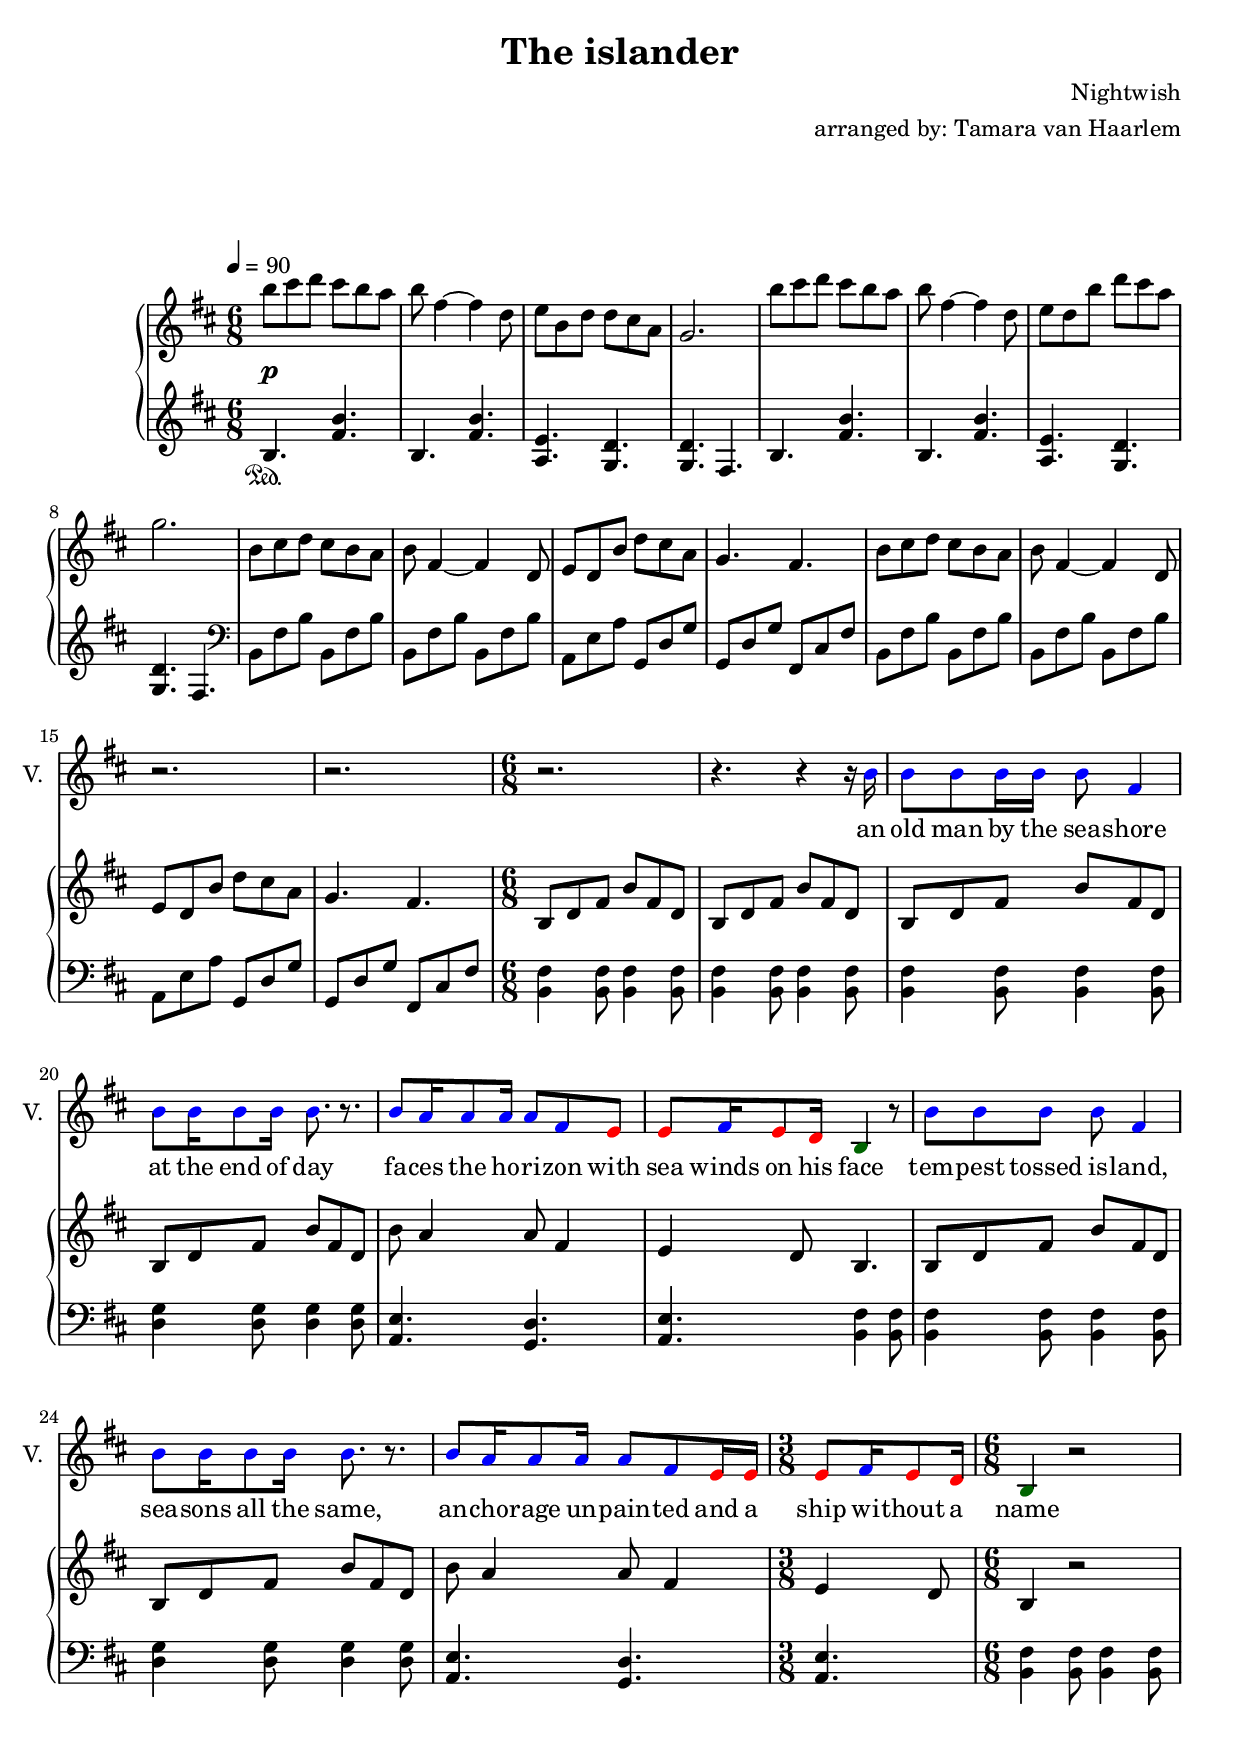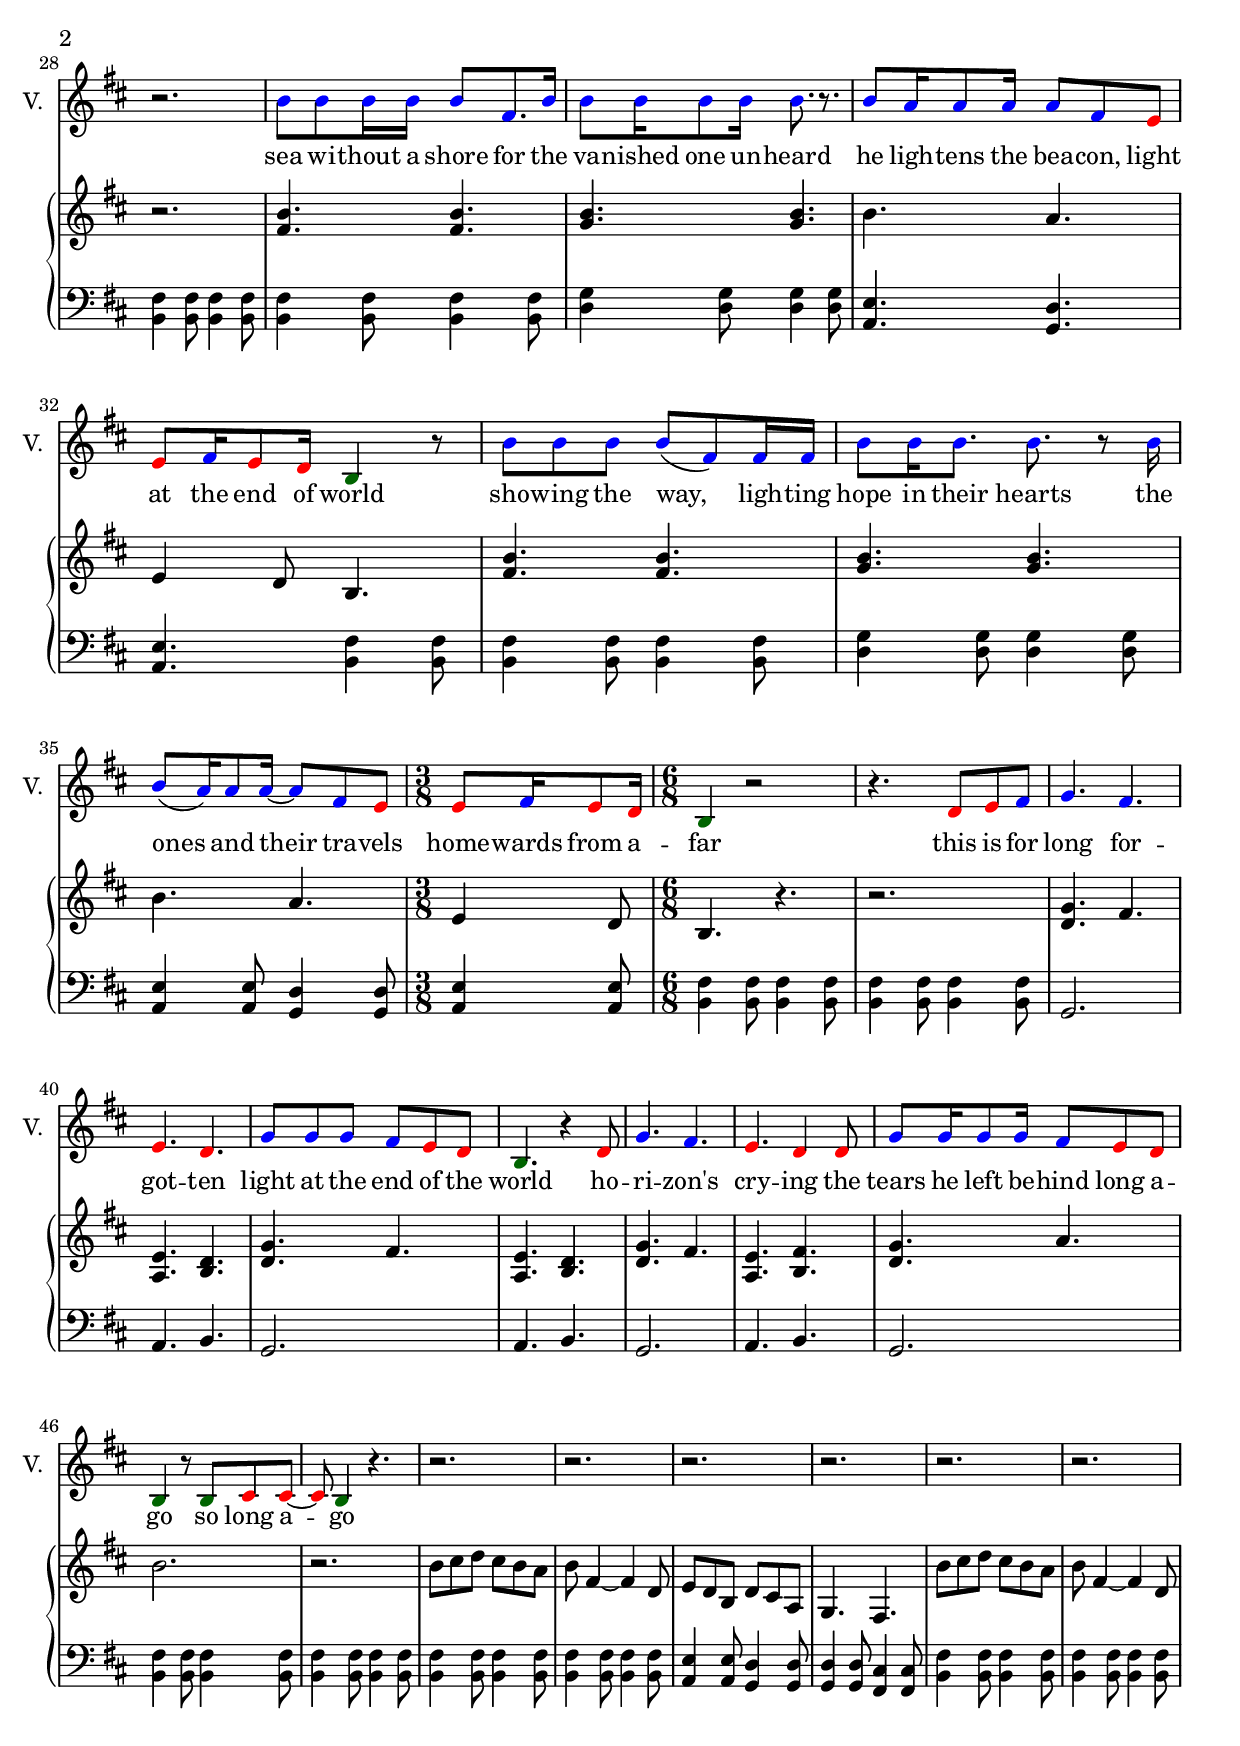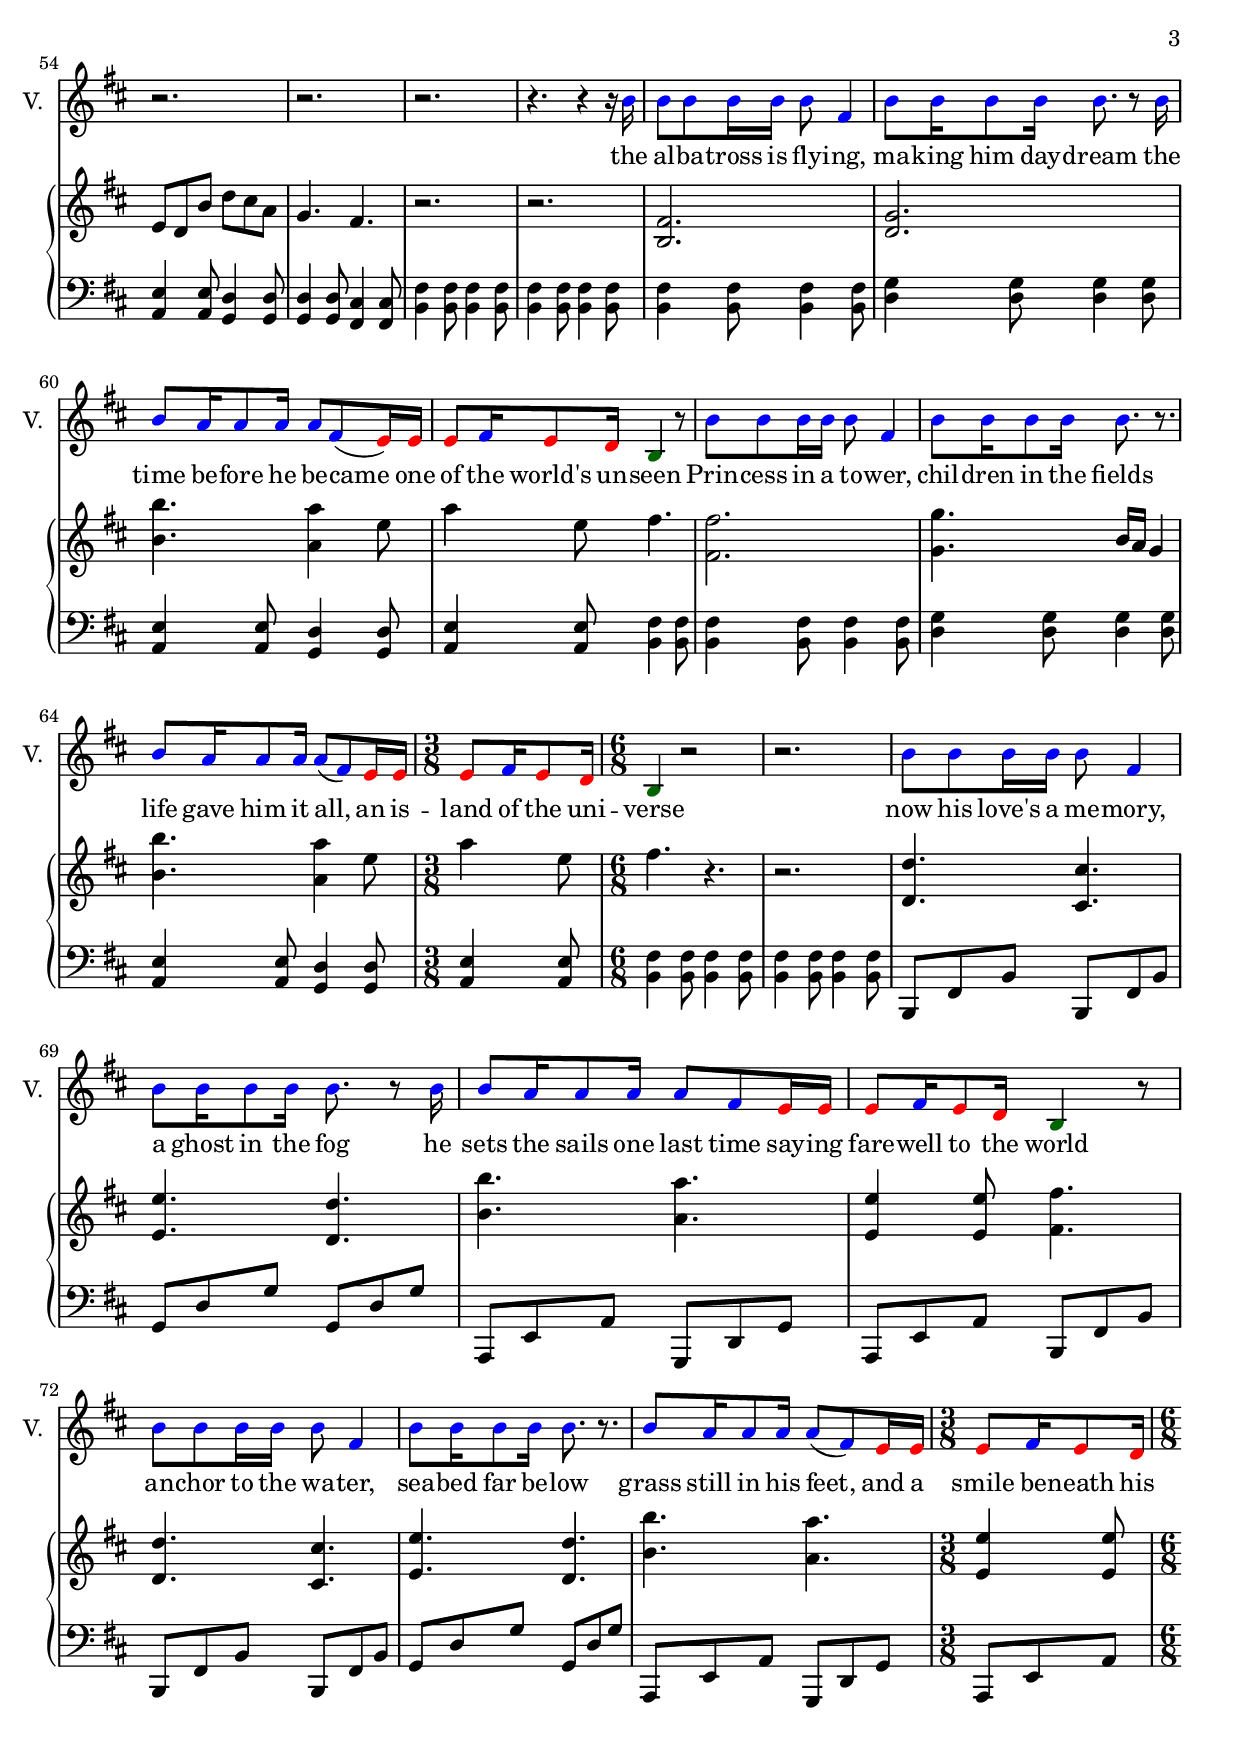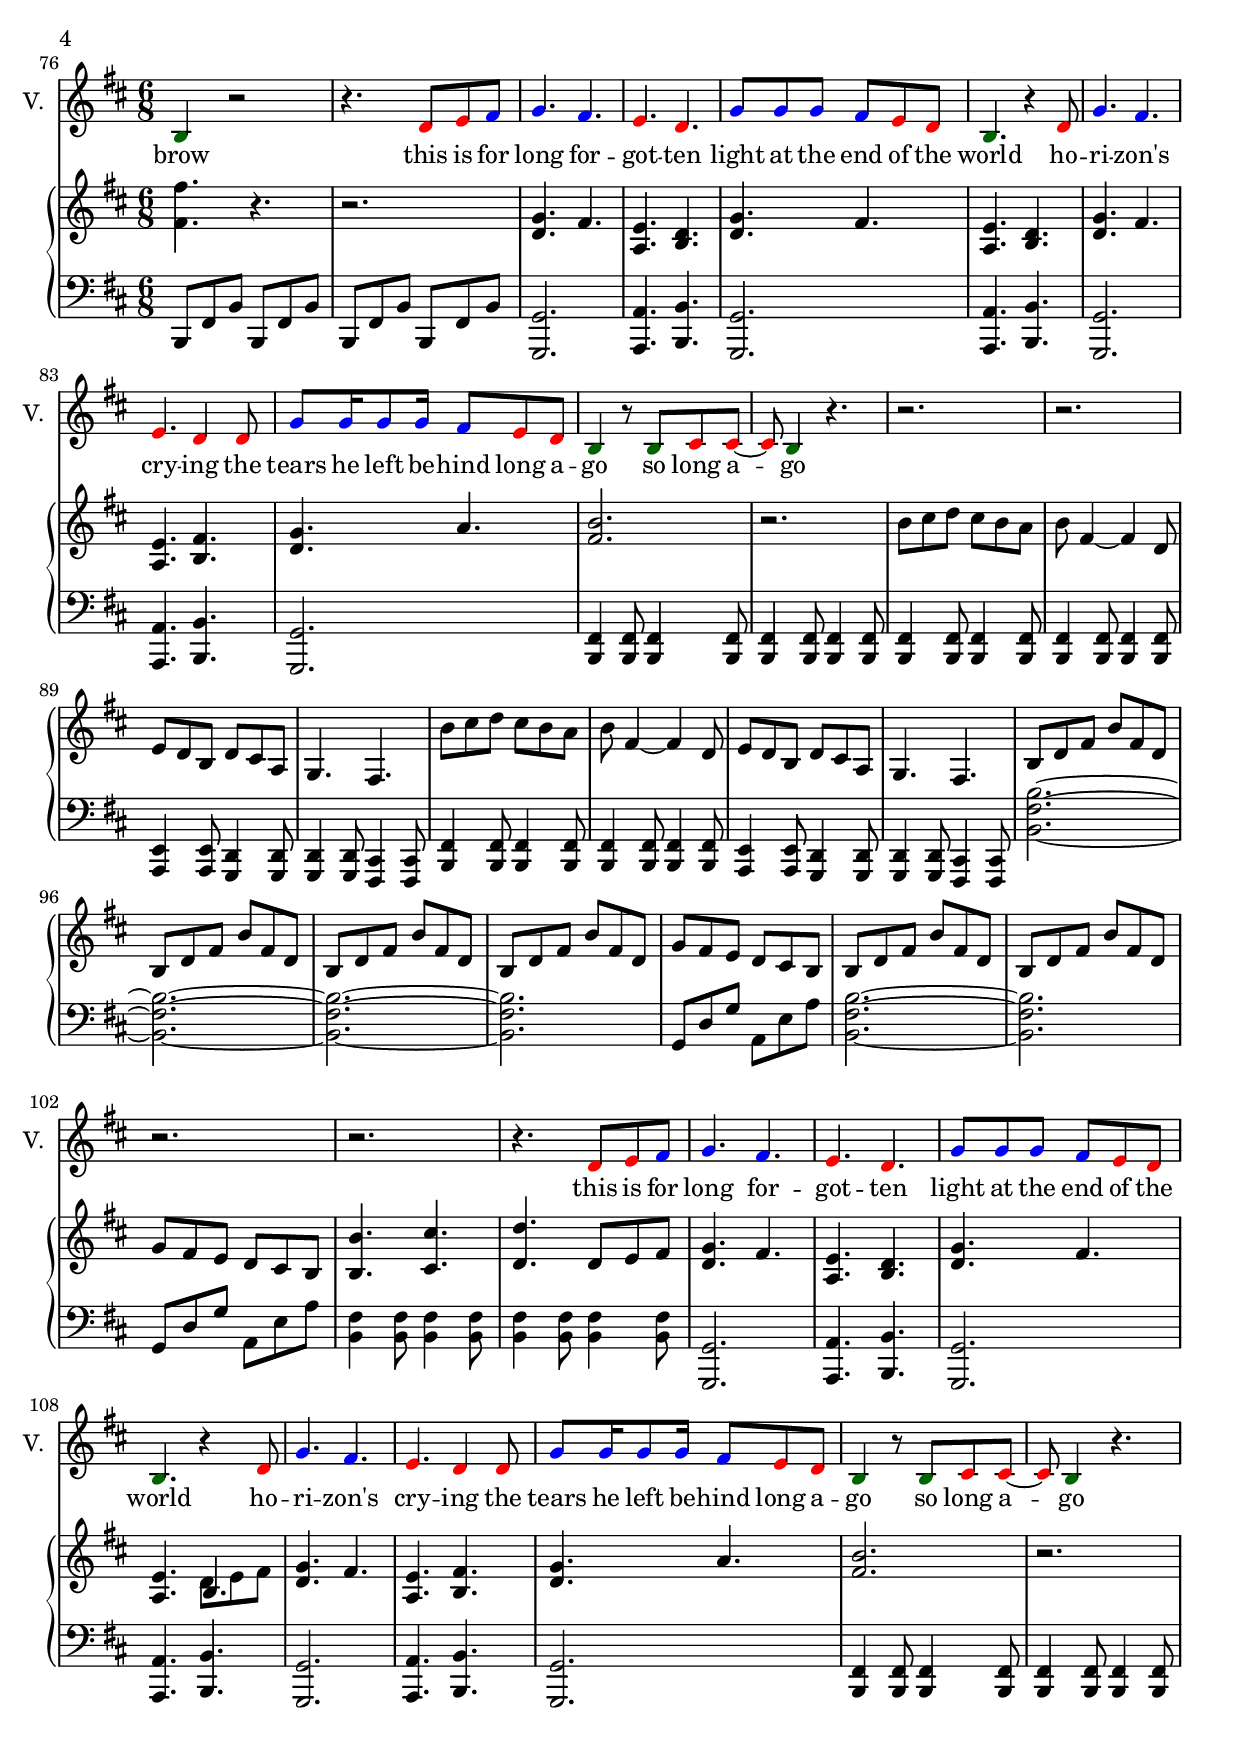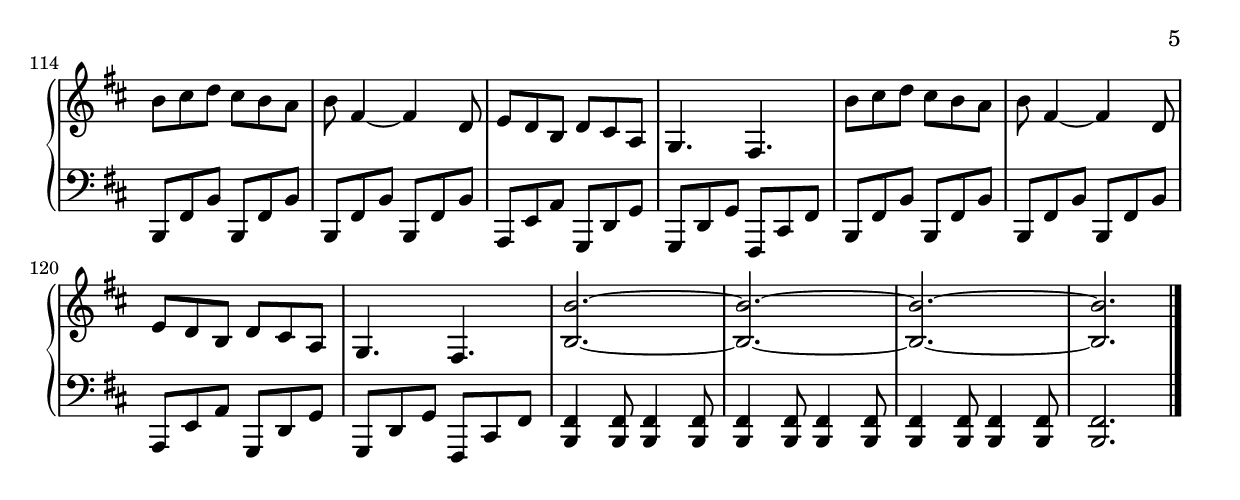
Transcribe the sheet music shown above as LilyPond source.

\include "articulate.ly"
\version "2.19.49"
%Association list of pitches to colors.
#(define color-mapping
  (list
    (cons (ly:make-pitch -1 0 -1/2) (x11-color 'orange))
    (cons (ly:make-pitch -1 0 0) (x11-color 'orange))
    (cons (ly:make-pitch -1 0 1/2) (x11-color 'orange))
    (cons (ly:make-pitch -1 1 -1/2) (x11-color 'orange))
    (cons (ly:make-pitch -1 1 0) (x11-color 'orange))
    (cons (ly:make-pitch -1 1 1/2) (x11-color 'orange))
    (cons (ly:make-pitch -1 2 -1/2) (x11-color 'orange))
    (cons (ly:make-pitch -1 2 0) (x11-color 'orange))
    (cons (ly:make-pitch -1 2 1/2) (x11-color 'orange))
    (cons (ly:make-pitch -1 3 -1/2) (x11-color 'DarkGreen))
    (cons (ly:make-pitch -1 3 0) (x11-color 'DarkGreen))
    (cons (ly:make-pitch -1 3 1/2) (x11-color 'DarkGreen))
    (cons (ly:make-pitch -1 4 -1/2) (x11-color 'DarkGreen))
    (cons (ly:make-pitch -1 4 0) (x11-color 'DarkGreen))
    (cons (ly:make-pitch -1 4 1/2) (x11-color 'DarkGreen))
    (cons (ly:make-pitch -1 5 -1/2) (x11-color 'DarkGreen))
    (cons (ly:make-pitch -1 5 0) (x11-color 'DarkGreen))
    (cons (ly:make-pitch -1 5 1/2) (x11-color 'DarkGreen))
    (cons (ly:make-pitch -1 6 -1/2) (x11-color 'DarkGreen))
    (cons (ly:make-pitch -1 6 0) (x11-color 'DarkGreen))
    (cons (ly:make-pitch -1 6 1/2) (x11-color 'DarkGreen))
    (cons (ly:make-pitch 0 0 -1/2) (x11-color 'red))
    (cons (ly:make-pitch 0 0 0) (x11-color 'red))
    (cons (ly:make-pitch 0 0 1/2) (x11-color 'red))
    (cons (ly:make-pitch 0 1 -1/2) (x11-color 'red))
    (cons (ly:make-pitch 0 1 0) (x11-color 'red))
    (cons (ly:make-pitch 0 1 1/2) (x11-color 'red))
    (cons (ly:make-pitch 0 2 -1/2) (x11-color 'red))
    (cons (ly:make-pitch 0 2 0) (x11-color 'red))
    (cons (ly:make-pitch 0 2 1/2) (x11-color 'red))
    (cons (ly:make-pitch 0 3 -1/2) (x11-color 'blue))
    (cons (ly:make-pitch 0 3 0) (x11-color 'blue))
    (cons (ly:make-pitch 0 3 1/2) (x11-color 'blue))
    (cons (ly:make-pitch 0 4 -1/2) (x11-color 'blue))
    (cons (ly:make-pitch 0 4 0) (x11-color 'blue))
    (cons (ly:make-pitch 0 4 1/2) (x11-color 'blue))
    (cons (ly:make-pitch 0 5 -1/2) (x11-color 'blue))
    (cons (ly:make-pitch 0 5 0) (x11-color 'blue))
    (cons (ly:make-pitch 0 5 1/2) (x11-color 'blue))
    (cons (ly:make-pitch 0 6 -1/2) (x11-color 'blue))
    (cons (ly:make-pitch 0 6 0) (x11-color 'blue))
    (cons (ly:make-pitch 0 6 1/2) (x11-color 'blue))
    (cons (ly:make-pitch 1 0 -1/2) (x11-color 'MediumPurple))
    (cons (ly:make-pitch 1 0 0) (x11-color 'MediumPurple))
    (cons (ly:make-pitch 1 0 1/2) (x11-color 'MediumPurple))
    (cons (ly:make-pitch 1 1 -1/2) (x11-color 'MediumPurple))
    (cons (ly:make-pitch 1 1 0) (x11-color 'MediumPurple))
    (cons (ly:make-pitch 1 1 1/2) (x11-color 'MediumPurple))
    (cons (ly:make-pitch 1 2 -1/2) (x11-color 'MediumPurple))
    (cons (ly:make-pitch 1 2 0) (x11-color 'MediumPurple))
    (cons (ly:make-pitch 1 2 1/2) (x11-color 'MediumPurple))
    (cons (ly:make-pitch 1 3 -1/2) (x11-color 'DeepPink))
    (cons (ly:make-pitch 1 3 0) (x11-color 'DeepPink))
    (cons (ly:make-pitch 1 3 1/2) (x11-color 'DeepPink))
    (cons (ly:make-pitch 1 4 -1/2) (x11-color 'DeepPink))
    (cons (ly:make-pitch 1 4 0) (x11-color 'DeepPink))
    (cons (ly:make-pitch 1 4 1/2) (x11-color 'DeepPink))
    (cons (ly:make-pitch 1 5 -1/2) (x11-color 'DeepPink))
    (cons (ly:make-pitch 1 5 0) (x11-color 'DeepPink))
    (cons (ly:make-pitch 1 5 1/2) (x11-color 'DeepPink))
    (cons (ly:make-pitch 1 6 -1/2) (x11-color 'DeepPink))
    (cons (ly:make-pitch 1 6 0) (x11-color 'DeepPink))
    (cons (ly:make-pitch 1 6 1/2) (x11-color 'DeepPink))))

%Compare pitch and alteration (not octave).
#(define (pitch-equals? p1 p2)
  (and
    (= (ly:pitch-octave p1) (ly:pitch-octave p2))
    (= (ly:pitch-alteration p1) (ly:pitch-alteration p2))
    (= (ly:pitch-notename p1) (ly:pitch-notename p2))))

#(define (pitch-to-color pitch)
  (let ((color (assoc pitch color-mapping pitch-equals?)))
    (if color
      (cdr color))))

#(define (color-notehead grob)
  (pitch-to-color
    (ly:event-property (event-cause grob) 'pitch)))

\include "predefined-guitar-fretboards.ly"
\version "2.19.49"
% voicetrainer: measures = 126
% voicetrainer: pages = 5
\header {
  title = "The islander"
  composer = "Nightwish"
  arranger = "arranged by: Tamara van Haarlem"
}

voicetrainerTempo = 90
voicetrainerKey = d

global= {
  \tempo 4=\voicetrainerTempo \time 6/8 \key d \major
}

voiceChorus= \relative c' {
  d8 e fis |
  g4. fis |
  e d |
  g8 g g fis e d |
  b4. r4 d8 |
  g4. fis |
  e d4 d8 |
  g8 g16 g8 g16 fis8 e d |
  b4 r8 b cis cis~ |
  cis b4
}

voiceStaff= \transpose d \voicetrainerKey \relative c'' {
  \override NoteHead #'color = #color-notehead
  \global
  \repeat unfold 17 r2. |
  r4. r4 r16 b |
  b8 b b16 b b8 fis4 |
  b8 b16 b8 b16 b8. r |

  b8 a16 a8 a16 a8 fis e |
  e fis16 e8 d16 b4 r8 |

  b' b b b fis4 |
  b8 b16 b8 b16 b8. r |

  b8 a16 a8 a16 a8 fis e16 e |
  \time 3/8
  e8 fis16 e8 d16 |
  \time 6/8
  b4 r2 |
  r2. |

  b'8 b b16 b b8 fis8. b16 |
  b8 b16 b8 b16 b8. r |

  b8 a16 a8 a16 a8 fis e |
  e fis16 e8 d16 b4 r8 |

  b'8 b b b( fis) fis16 fis |
  b8 b16 b8. b r8 b16 |
  b8( a16) a8 a16~ a8 fis e |
  \time 3/8
  e fis16 e8 d16 |
  \barNumberCheck #37
  \time 6/8
  b4 r2 |
  r4.
  \voiceChorus
  r4. |
  \barNumberCheck #48
  \repeat unfold 9 r2. |
  \barNumberCheck #57
  r4. r4 r16 b' |
  b8 b b16 b b8 fis4 |
  b8 b16 b8 b16 b8. r8 b16 |
  b8 a16 a8 a16 a8 fis( e16) e |
  e8 fis16 e8 d16 b4 r8 |

  b'8 b b16 b b8 fis4 |
  b8 b16 b8 b16 b8. r |
  b8 a16 a8 a16 a8( fis) e16 e |
  \time 3/8
  e8 fis16 e8 d16 |
  \time 6/8
  b4 r2 |
  r2. |

  \barNumberCheck #68
  b'8 b b16 b b8 fis4 |
  b8 b16 b8 b16 b8. r8 b16 |
  b8 a16 a8 a16 a8 fis e16 e |
  e8 fis16 e8 d16 b4 r8 |

  \barNumberCheck #72
  b'8 b b16 b b8 fis4 |
  b8 b16 b8 b16 b8. r8. |
  b8 a16 a8 a16 a8( fis) e16 e |
  \time 3/8
  \barNumberCheck #75
  e8 fis16 e8 d16 |
  \time 6/8
  b4 r2 |
  \barNumberCheck #77
  r4. \voiceChorus r4. |
  \repeat unfold 17 r2. |
  \barNumberCheck #104
  r4. \voiceChorus r4. |
  \repeat unfold 12 r2. \bar "|."
}

cello= \transpose d \voicetrainerKey \relative c, {
  \global
  \clef bass
}

upperStaff= \transpose d \voicetrainerKey \relative c''' {
  \global
  \repeat unfold 2 {
    b8 cis d cis b a |
    b fis4~ fis d8 |
  }
  \alternative {
    {
      e b d d cis a |
      g2. |
    }
    {
      e'8 d b' d cis a |
      g2. |
    }
  }
  \barNumberCheck #9
  \repeat unfold 2 {
    b,8 cis d cis b a |
    b fis4~ fis d8 |
    e d b' d cis a |
    g4. fis |
  }
  \barNumberCheck #17
  \repeat unfold 4 { b,8 d fis b fis d | }
  b'8 a4 a8 fis4 |
  e4 d8 b4. |
  \repeat unfold 2 { b8 d fis b fis d | }
  b'8 a4 a8 fis4 |
  \time 3/8
  e4 d8 |
  \time 6/8
  b4 r2 |
  r2. |
  < fis' b >4. < fis b > |
  < g b > < g b > |
  b a |
  e4 d8 b4. |
  < fis' b >4. < fis b > |
  < g b > < g b > |
  b a |
  \time 3/8
  e4 d8 |
  \barNumberCheck #37
  \time 6/8
  b4. r |
  r2. |
  \repeat unfold 2 {
    < d g >4. fis |
    < a, e' > < b d > |
  }
  < d g > fis |
  < a, e' > < b fis' > |
  < d g > a' |
  b2. |
  r |
  \barNumberCheck #48
  \repeat unfold 2 {
    b8 cis d cis b a |
    b fis4~ fis d8 |
  }
  \alternative {
    {
      e d b d cis a |
      g4. fis |
    }
    {
      e'8 d b' d cis a |
      g4. fis |
    }
  }
  \barNumberCheck #56
  r2. |
  r |
  < b, fis' > |
  < d g > |
  < b' b' >4. < a a' >4 e'8 |
  a4 e8 fis4. |
  < fis, fis' >2. |
  < g g' >4. b16 a g4 |
  < b b' >4. < a a' >4 e'8 |
  \time 3/8
  a4 e8 |
  \time 6/8
  fis4. r |
  r2. |
  \repeat unfold 2 {
    < d, d' >4. < cis cis' > |
    < e e' > < d d' > |
    < b' b' > < a a' > |
  }
  \alternative {
    { < e e' >4 < e e' >8 < fis fis' >4. | }
    {
      \time 3/8
      < e e' >4 < e e' >8 |
    }
  }
  \time 6/8
  < fis fis' >4. r |
  r2. |
  \barNumberCheck #78
  \repeat unfold 2 {
    < d g >4. fis |
    < a, e' > < b d > |
  }
  < d g > fis |
  < a, e' > < b fis' > |
  < d g > a' |
  < fis b >2. |
  r |
  \barNumberCheck #87
  \repeat unfold 2 {
    b8 cis d cis b a |
    b fis4~ fis d8 |
    e d b d cis a |
    g4. fis |
  }
  \repeat unfold 2 { b8 d fis b fis d | }
  \repeat unfold 2 {
    \repeat unfold 2 { b8 d fis b fis d | }
    g fis e d cis b |
  }
  \barNumberCheck #103
  < b b' >4. < cis cis' > |
  < d d' > d8 e fis |
  < d g >4. fis |
  < a, e' > < b d > |
  < d g >4. fis |
  < a, e' >
  <<
    { \voiceOne  b4. }
    \new Voice { \voiceTwo d8-\tag midi \sustainOn-\tag midi \p e fis }
  >> \oneVoice |
  < d g >4. fis |
  < a, e' > < b fis' > |
  < d g > a' |
  < fis b >2. |
  r |
  \barNumberCheck #114
  \repeat unfold 2 {
    b8 cis d cis b a |
    b fis4~ fis d8 |
    e d b d cis a |
    g4. fis |
  }
  < b b' >2.~ |
  < b b' >~ |
  < b b' >~ |
  < b b' > \bar "|."
}

lowerStaff= \transpose d \voicetrainerKey \relative c' {
  \global
  \repeat unfold 2 {
    b4. < fis' b > |
    b, < fis' b > |
    < a, e' > < g d' > |
    < g d' > fis |
  }
  \barNumberCheck #9
  \clef bass
  \repeat unfold 2 {
    \repeat unfold 4 { b,8 fis' b } |
    a, e' a
    \repeat unfold 2 { g, d' g }
    fis, cis' fis |
  }
  \barNumberCheck #17
  \repeat unfold 2 {
    \time 6/8
    \repeat unfold 6 { < b, fis' >4 < b fis' >8 } |
    \repeat unfold 2 { < d g >4 < d g >8 } |
    < a e' >4. < g d' > |
    < a e' >
    \repeat unfold 3 { < b fis' >4 < b fis' >8 } |
    \repeat unfold 2 { < d g >4 < d g >8 } |
  }
  \alternative {
    {
      < a e' >4. < g d' > |
      \time 3/8 < a e' > |
    }
    {
      < a e' >4 < a e' >8 < g d' >4 < g d' >8 |
      \time 3/8 < a e' >4 < a e' >8 |
    }
  }
  \time 6/8
  \barNumberCheck #37
  \repeat unfold 4 { < b fis' >4 < b fis' >8 } |
  \repeat unfold 3 {
    g2. |
    a4. b |
  }
  g2. |
  \repeat unfold 4 { < b fis' >4 < b fis' >8 } |
  \barNumberCheck #48
  \repeat unfold 2 {
    \repeat unfold 4 { < b fis' >4 < b fis' >8 } |
    < a e' >4 < a e' >8 < g d' >4 < g d' >8 |
    < g d' >4 < g d' >8 < fis cis' >4 < fis cis' >8 |
  }
  \barNumberCheck #56
  \repeat unfold 6 { < b fis' >4 < b fis' >8 } |
  \repeat unfold 2 { < d g >4 < d g >8 } |
  < a e' >4 < a e' >8 < g d' >4 < g d' >8 |
  < a e' >4 < a e' >8
  \repeat unfold 3 { < b fis' >4 < b fis' >8 } |
  \repeat unfold 2 { < d g >4 < d g >8 } |
  < a e' >4 < a e' >8 < g d' >4 < g d' >8 |
  \time 3/8
  < a e' >4 < a e' >8 |
  \time 6/8
  \repeat unfold 4 { < b fis' >4 < b fis' >8 } |
  \barNumberCheck #68
  \repeat unfold 2 { b,8 fis' b } |
  \repeat unfold 2 { g d' g } |
  a,, e' a g, d' g |
  a, e' a
  \repeat unfold 3 { b, fis' b } |
  \repeat unfold 2 { g d' g } |
  a,, e' a g, d' g |
  \time 3/8
  a, e' a
  \time 6/8
  \repeat unfold 4 { b, fis' b } |
  < g, g' >2. |
  \barNumberCheck #79
  \repeat unfold 3 {
    < a a' >4. < b b' > |
    < g g' >2. |
  }
  \repeat unfold 4 { < b fis' >4 < b fis' > 8 } |
  \repeat unfold 2 {
    \repeat unfold 4 { < b fis' >4 < b fis' > 8 } |
    < a e' >4 < a e' >8 < g d' >4 < g d' >8 |
    < g d' >4 < g d' >8 < fis cis' >4 < fis cis' > 8 |
  }
  < b' fis' b >2.~ |
  < b fis' b >~ |
  < b fis' b >~ |
  < b fis' b > |

  g8 d' g a, e' a |
  < b, fis' b >2.~ |
  < b fis' b > |
  g8 d' g a, e' a |
  \barNumberCheck #103
  \repeat unfold 4 { < b, fis' >4 < b fis' > 8 } |
  < g, g' >2. |
  \repeat unfold 3 {
    < a a' >4. < b b' > |
    < g g' >2. |
  }
  \repeat unfold 4 { < b fis' >4 < b fis' > 8 } |
  \repeat unfold 2 {
    \repeat unfold 4 { b8 fis' b } |
    a, e' a
    \repeat unfold 2 { g, d' g }
    fis, cis' fis |
  }
  \repeat unfold 6 { < b, fis' >4 < b fis' > 8 } |
  < b fis' >2. \bar "|."
}

pianoDynamics = {
  s1\p
}

pianoPedal = {
  s1\sustainOn
}

myChords= \chordmode {
  \transpose d \voicetrainerKey {
  }
}

% sheetonly start
\book {
  \score {
    <<
      \new ChordNames { \myChords }
      \new FretBoards { \myChords }
      % instrument start voice
      \new Staff = "voice" <<
        \set Staff.instrumentName = \markup { "Voice" }
        \set Staff.shortInstrumentName = \markup { "V." }
        \voiceStaff
        \addlyrics {
          an old man by the sea -- shore at the end of day
          fa -- ces the ho -- ri -- zon with sea winds on his face
          tem -- pest tossed is -- land, sea -- sons all the same,
          an -- cho -- rage un -- pain -- ted and a ship wi -- thout a name

          sea wi -- thout a shore for the va -- nished one un -- heard
          he ligh -- tens the bea -- con, light at the end of world
          sho -- wing the way, ligh -- ting hope in their hearts
          the ones and their tra -- vels home -- wards from a -- far

          this is for long for -- got -- ten light at the end of the world
          ho -- ri -- zon's cry -- ing the tears he left be -- hind long a -- go
          so long a -- go

          the al -- ba -- tross is fly -- ing, ma -- king him day -- dream
          the time be -- fore he be -- came one of the world's un -- seen
          Prin -- cess in a to -- wer, chil -- dren in the fields
          life gave him it all, an is -- land of the uni -- verse

          now his love's a me -- mory, a ghost in the fog
          he sets the sails one last time say -- ing fare -- well to the world
          an -- chor to the wa -- ter, sea -- bed far be -- low
          grass still in his feet, and a smile be -- neath his brow

          this is for long for -- got -- ten light at the end of the world
          ho -- ri -- zon's cry -- ing the tears he left be -- hind long a -- go
          so long a -- go

          this is for long for -- got -- ten light at the end of the world
          ho -- ri -- zon's cry -- ing the tears he left be -- hind long a -- go
          so long a -- go
        }
      >>
      % instrument end voice
      % instrument start cello
      \new Staff = "cello" <<
        \set Staff.instrumentName = \markup { "ViolonCello" }
        \set Staff.shortInstrumentName = \markup { "C." }
        \cello
      >>
      % instrument end cello
      % instrument start piano
      \new PianoStaff = "piano" <<
        \new Staff {
          \set Staff.midiInstrument = "acoustic grand"
          \removeWithTag midi \upperStaff
        }
        \new Dynamics \pianoDynamics
        \new Staff {
          \set Staff.midiInstrument = "acoustic grand"
          \removeWithTag midi \lowerStaff
        }
        \new Dynamics \pianoPedal
      >>
      % instrument end piano
    >>
    \layout {
      \context {
        \Staff \RemoveEmptyStaves
        \override VerticalAxisGroup #'remove-first = ##t
      }
      \context {
        \PianoStaff
        \accepts Dynamics
      }
    }
  }
}
% sheetonly end
% midionly start
\book {
  \score {
    \unfoldRepeats \articulate <<
      % instrument start voice
      \new Staff = "voice" <<
        \set Staff.midiInstrument = "cello"
        \voiceStaff
      >>
      % instrument end voice
      % instrument start cello
      \new Staff = "cello" <<
        \set Staff.midiInstrument = "cello"
        \cello
      >>
      % instrument end cello
      % instrument start piano
      \new PianoStaff = "piano" <<
        \new Staff = "piano:1" {
          \set Staff.midiInstrument = "acoustic grand"
          \new Voice <<
            \new Dynamics \pianoDynamics
            \upperStaff
            \new Dynamics \pianoPedal
          >>
        }
        \new Staff = "piano:2" {
          \set Staff.midiInstrument = "acoustic grand"
          \new Voice <<
            \new Dynamics \pianoDynamics
            \lowerStaff
            \new Dynamics \pianoPedal
          >>
        }
      >>
      % instrument end piano
      % instrument start metronome
      \new DrumStaff = "metronome" {
        \drummode {
          \global
          \repeat unfold 25 {
            hiwoodblock4. lowoodblock
          }
          \barNumberCheck #26
          \time 3/8
          hiwoodblock4.
          \time 6/8
          \repeat unfold 9 {
            hiwoodblock4. lowoodblock
          }
          \barNumberCheck #36
          \time 3/8
          hiwoodblock4.
          \time 6/8
          \repeat unfold 28 {
            hiwoodblock4. lowoodblock
          }
          \barNumberCheck #65
          \time 3/8
          hiwoodblock4.
          \time 6/8
          \repeat unfold 9 {
            hiwoodblock4. lowoodblock
          }
          \barNumberCheck #75
          \time 3/8
          hiwoodblock4.
          \time 6/8
          \repeat unfold 50 {
            hiwoodblock4. lowoodblock
          }
          \barNumberCheck #126
        }
      }
      % instrument end metronome
    >>
    \midi {
      \context {
        \type "Performer_group"
        \name Dynamics
        \consists "Dynamic_performer"
        \consists "Piano_pedal_performer"
      }
      \context {
        \Voice
        \accepts Dynamics
      }
    }
  }
}
% midionly end

